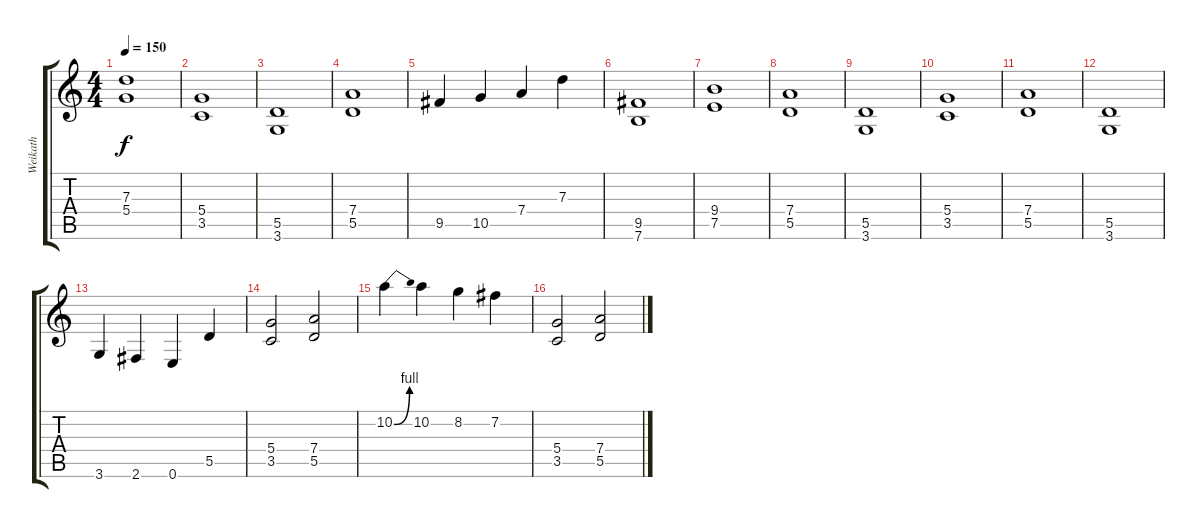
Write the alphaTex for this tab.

\track ("Weikath" "Weikath") {instrument distortionguitar}
\staff {score tabs}
\tuning (E4 B3 G3 D3 A2 E2) {hide}
\ts (4 4)
\tempo 150
\clef g2
\ks c
(7.3 5.4).1{dy f} |
(5.4 3.5).1 |
(5.5 3.6).1 |
(7.4 5.5).1 |
9.5.4 10.5.4 7.4.4 7.3.4 |
(9.5 7.6).1 |
(9.4 7.5).1 |
(7.4 5.5).1 |
(5.5 3.6).1 |
(5.4 3.5).1 |
(7.4 5.5).1 |
(5.5 3.6).1 |
3.6.4 2.6.4 0.6.4 5.5.4 |
(5.4 3.5).2 (7.4 5.5).2 |
10.2{be (bend 0 0 60 4)}.4 10.2.4 8.2.4 7.2.4 |
(5.4 3.5).2 (7.4 5.5).2
